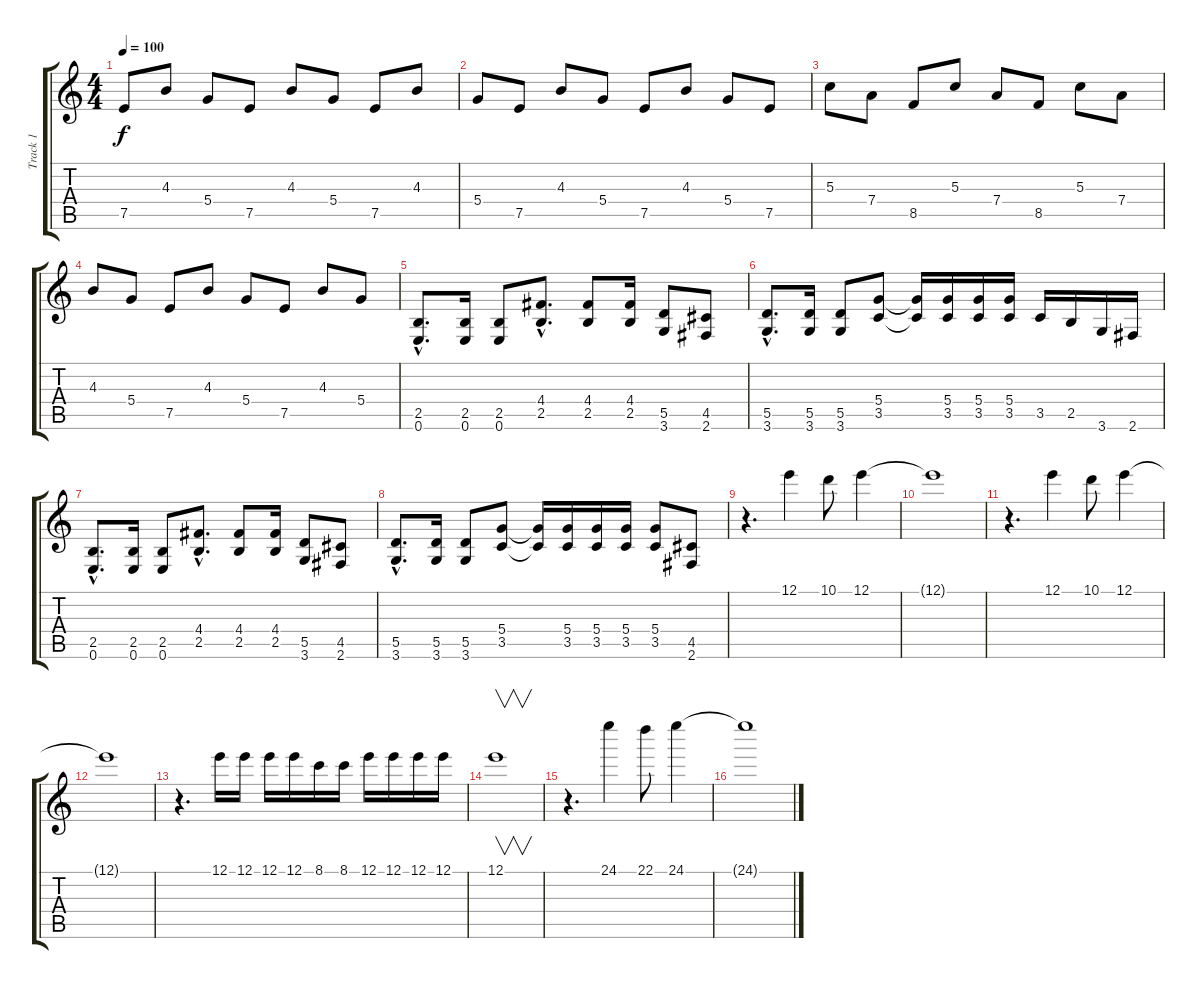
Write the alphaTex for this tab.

\track ("Track 1" "Track 1") {instrument acousticguitarsteel}
\staff {score tabs}
\tuning (E4 B3 G3 D3 A2 E2) {hide}
\ts (4 4)
\tempo 100
\clef g2
\ks c
7.5.8{dy f} 4.3.8 5.4.8 7.5.8 4.3.8 5.4.8 7.5.8 4.3.8 |
5.4.8 7.5.8 4.3.8 5.4.8 7.5.8 4.3.8 5.4.8 7.5.8 |
5.3.8 7.4.8 8.5.8 5.3.8 7.4.8 8.5.8 5.3.8 7.4.8 |
4.3.8 5.4.8 7.5.8 4.3.8 5.4.8 7.5.8 4.3.8 5.4.8 |
(2.5{hac} 0.6{hac}).8{d volume 16 instrument distortionguitar} (2.5 0.6).16 (2.5 0.6).8 (4.4{hac} 2.5{hac}).8{d} (4.4 2.5).8 (4.4 2.5).16 (5.5 3.6).8 (4.5 2.6).8 |
(5.5{hac} 3.6{hac}).8{d} (5.5 3.6).16 (5.5 3.6).8 (5.4 3.5).8 (5.4{t} 3.5{t}).16 (5.4 3.5).16 (5.4 3.5).16 (5.4 3.5).16 3.5.16 2.5.16 3.6.16 2.6.16 |
(2.5{hac} 0.6{hac}).8{d instrument distortionguitar} (2.5 0.6).16 (2.5 0.6).8 (4.4{hac} 2.5{hac}).8{d} (4.4 2.5).8 (4.4 2.5).16 (5.5 3.6).8 (4.5 2.6).8 |
(5.5{hac} 3.6{hac}).8{d} (5.5 3.6).16 (5.5 3.6).8 (5.4 3.5).8 (5.4{t} 3.5{t}).16 (5.4 3.5).16 (5.4 3.5).16 (5.4 3.5).16 (5.4 3.5).8 (4.5 2.6).8 |
r.4{d instrument distortionguitar} 12.1.4 10.1.8 12.1.4 |
12.1{t}.1 |
r.4{d instrument distortionguitar} 12.1.4 10.1.8 12.1.4 |
12.1{t}.1 |
r.4{d instrument distortionguitar} 12.1.16 12.1.16 12.1.16 12.1.16 8.1.16 8.1.16 12.1.16 12.1.16 12.1.16 12.1.16 |
12.1.1{v} |
r.4{d instrument distortionguitar} 24.1.4 22.1.8 24.1.4 |
24.1{t}.1
